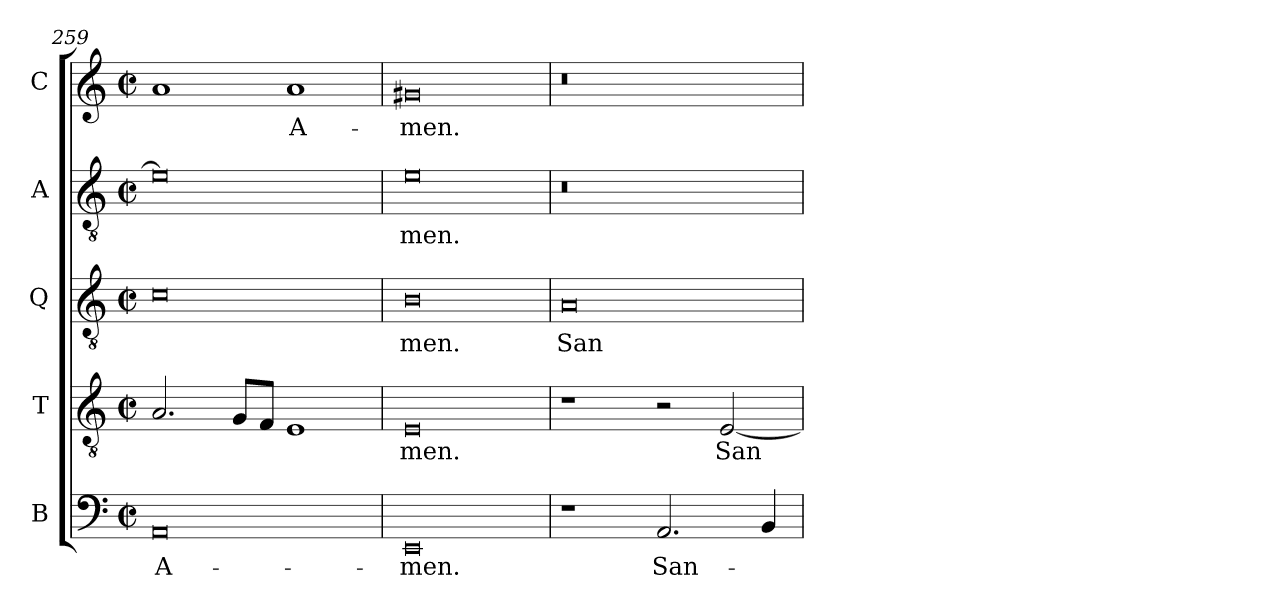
**kern	**text	**kern	**text	**kern	**text	**kern	**text	**kern	**text
*part5	*part5	*part4	*part4	*part3	*part3	*part2	*part2	*part1	*part1
*staff5	*staff5	*staff4	*staff4	*staff3	*staff3	*staff2	*staff2	*staff1	*staff1
*I"B	*	*I"T	*	*I"Q	*	*I"A	*	*I"C	*
*I'B	*	*I'T	*	*I'Q	*	*I'A	*	*I'C	*
*clefF4	*	*clefGv2	*	*clefGv2	*	*clefGv2	*	*clefG2	*
*M2/2	*	*M2/2	*	*M2/2	*	*M2/2	*	*M2/2	*
*met(c|)	*	*met(c|)	*	*met(c|)	*	*met(c|)	*	*met(c|)	*
=259	=259	=259	=259	=259	=259	=259	=259	=259	=259
!	!LO:LY:b:cj	!	!	!	!	!	!	!	!
0AA	A-	2.A/	.	0c	.	0e]	.	1a	.
.	.	8G/L	.	.	.	.	.	.	.
.	.	8F/J	.	.	.	.	.	.	.
!	!	!	!	!	!	!	!	!	!LO:LY:b:cj
.	.	1E	.	.	.	.	.	1a	A-
=260	=260	=260	=260	=260	=260	=260	=260	=260	=260
!	!LO:LY:b:cj	!	!LO:LY:b:cj	!	!LO:LY:b:cj	!	!LO:LY:b:cj	!	!LO:LY:b:cj
0EE	-men.	0E	-men.	0B	-men.	0e	-men.	0g#X	-men.
!!LO:PB:g=z
=261	=261!	=261	=261!	=261	=261!	=261	=261!	=261!	=261!
!	!	!	!	!	!LO:LY:b:cj	!	!	!	!
1r	.	1r	.	0A	San-	0r	.	0r	.
!	!LO:LY:b:cj	!	!	!	!	!	!	!	!
2.AA/	San-	2r	.	.	.	.	.	.	.
!	!	!	!LO:LY:b:cj	!	!	!	!	!	!
.	.	[<2E/	San-	.	.	.	.	.	.
4BB/	.	.	.	.	.	.	.	.	.
=	=	=	=	=	=	=	=	=	=
*-	*-	*-	*-	*-	*-	*-	*-	*-	*-
